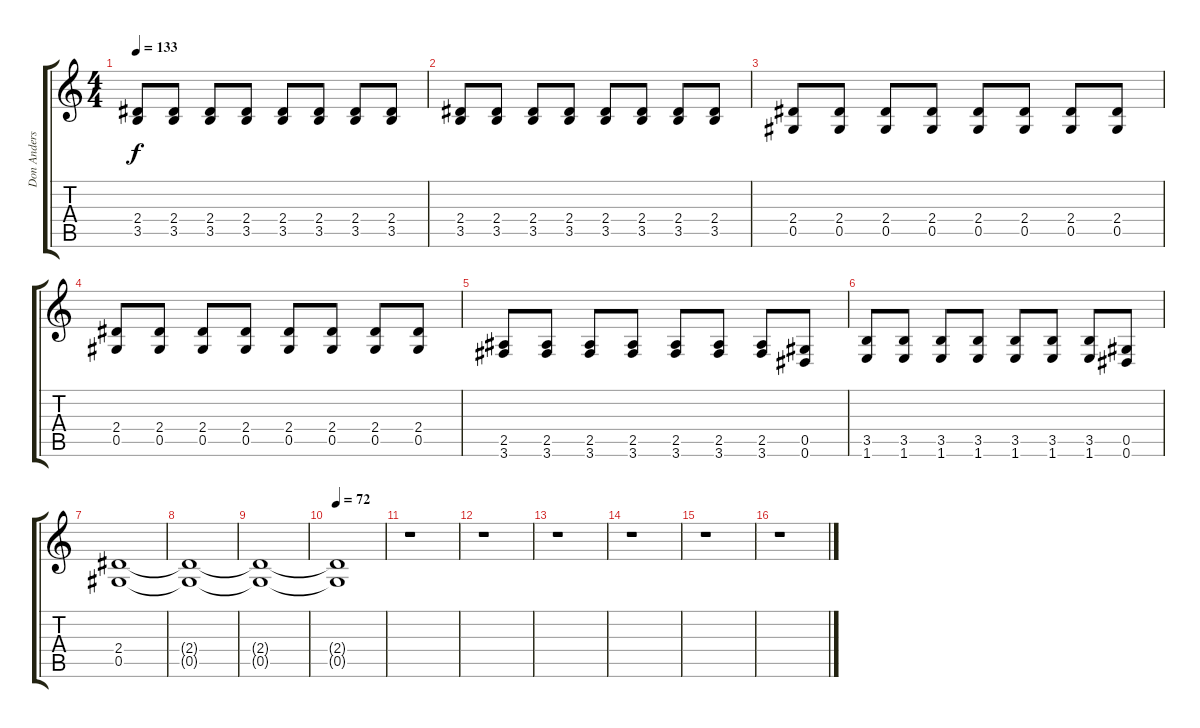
\track ("Don Anderson" "Don Anders") {instrument distortionguitar}
\staff {score tabs}
\tuning (Eb4 Bb3 Gb3 Db3 Ab2 Eb2) {hide}
\ts (4 4)
\tempo 133
\clef g2
\ks c
(2.4 3.5).8{dy f} (2.4 3.5).8 (2.4 3.5).8 (2.4 3.5).8 (2.4 3.5).8 (2.4 3.5).8 (2.4 3.5).8 (2.4 3.5).8 |
(2.4 3.5).8 (2.4 3.5).8 (2.4 3.5).8 (2.4 3.5).8 (2.4 3.5).8 (2.4 3.5).8 (2.4 3.5).8 (2.4 3.5).8 |
(2.4 0.5).8 (2.4 0.5).8 (2.4 0.5).8 (2.4 0.5).8 (2.4 0.5).8 (2.4 0.5).8 (2.4 0.5).8 (2.4 0.5).8 |
(2.4 0.5).8 (2.4 0.5).8 (2.4 0.5).8 (2.4 0.5).8 (2.4 0.5).8 (2.4 0.5).8 (2.4 0.5).8 (2.4 0.5).8 |
(2.5 3.6).8 (2.5 3.6).8 (2.5 3.6).8 (2.5 3.6).8 (2.5 3.6).8 (2.5 3.6).8 (2.5 3.6).8 (0.5 0.6).8 |
(3.5 1.6).8 (3.5 1.6).8 (3.5 1.6).8 (3.5 1.6).8 (3.5 1.6).8 (3.5 1.6).8 (3.5 1.6).8 (0.5 0.6).8 |
(2.4 0.5).1{volume 0} |
(2.4{t} 0.5{t}).1 |
(2.4{t} 0.5{t}).1 |
\tempo 72
(2.4{t} 0.5{t}).1 |
r.1 |
r.1 |
r.1 |
r.1 |
r.1 |
r.1
